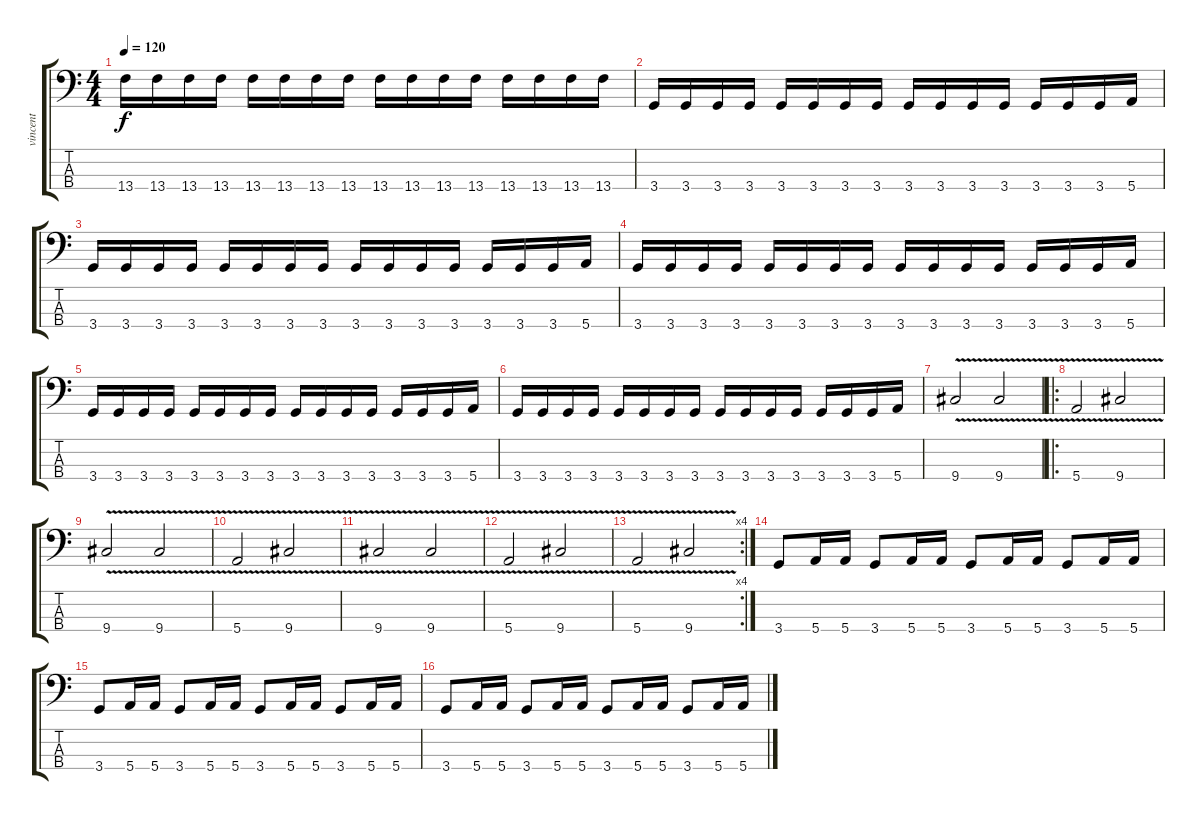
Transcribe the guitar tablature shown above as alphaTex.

\track ("vincent" "vincent") {instrument electricbassfinger}
\staff {score tabs}
\tuning (G2 D2 A1 E1) {hide}
\ts (4 4)
\tempo 120
\clef f4
\ks c
13.4.16{dy f} 13.4.16 13.4.16 13.4.16 13.4.16 13.4.16 13.4.16 13.4.16 13.4.16 13.4.16 13.4.16 13.4.16 13.4.16 13.4.16 13.4.16 13.4.16 |
3.4.16 3.4.16 3.4.16 3.4.16 3.4.16 3.4.16 3.4.16 3.4.16 3.4.16 3.4.16 3.4.16 3.4.16 3.4.16 3.4.16 3.4.16 5.4.16 |
3.4.16 3.4.16 3.4.16 3.4.16 3.4.16 3.4.16 3.4.16 3.4.16 3.4.16 3.4.16 3.4.16 3.4.16 3.4.16 3.4.16 3.4.16 5.4.16 |
3.4.16 3.4.16 3.4.16 3.4.16 3.4.16 3.4.16 3.4.16 3.4.16 3.4.16 3.4.16 3.4.16 3.4.16 3.4.16 3.4.16 3.4.16 5.4.16 |
3.4.16 3.4.16 3.4.16 3.4.16 3.4.16 3.4.16 3.4.16 3.4.16 3.4.16 3.4.16 3.4.16 3.4.16 3.4.16 3.4.16 3.4.16 5.4.16 |
3.4.16 3.4.16 3.4.16 3.4.16 3.4.16 3.4.16 3.4.16 3.4.16 3.4.16 3.4.16 3.4.16 3.4.16 3.4.16 3.4.16 3.4.16 5.4.16 |
9.4{v}.2 9.4{v}.2 |
\ro
5.4{v}.2 9.4{v}.2 |
9.4{v}.2 9.4{v}.2 |
5.4{v}.2 9.4{v}.2 |
9.4{v}.2 9.4{v}.2 |
5.4{v}.2 9.4{v}.2 |
\rc 4
5.4{v}.2 9.4{v}.2 |
3.4.8 5.4.16 5.4.16 3.4.8 5.4.16 5.4.16 3.4.8 5.4.16 5.4.16 3.4.8 5.4.16 5.4.16 |
3.4.8 5.4.16 5.4.16 3.4.8 5.4.16 5.4.16 3.4.8 5.4.16 5.4.16 3.4.8 5.4.16 5.4.16 |
3.4.8 5.4.16 5.4.16 3.4.8 5.4.16 5.4.16 3.4.8 5.4.16 5.4.16 3.4.8 5.4.16 5.4.16
